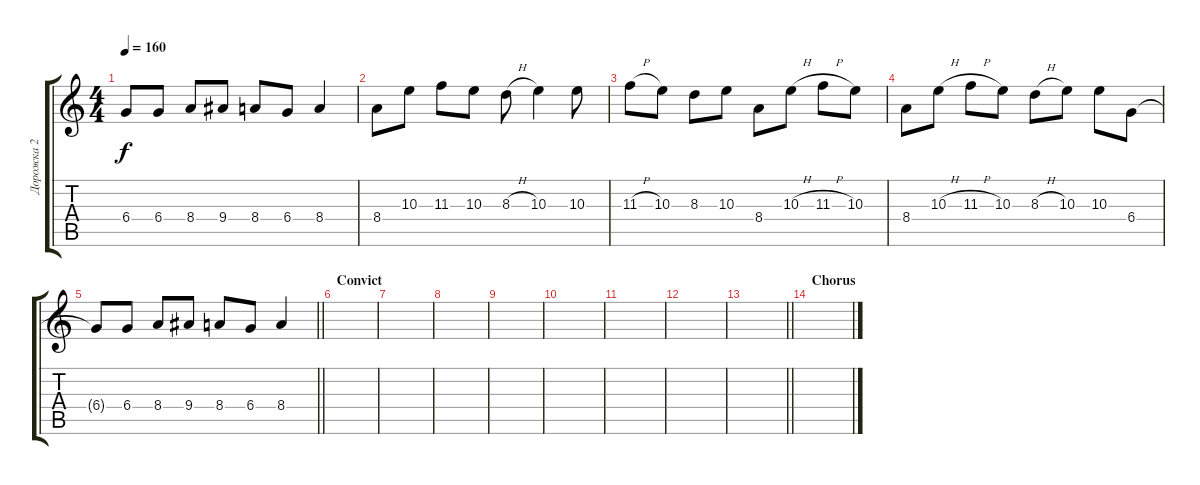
\track ("Дорожка 2" "Дорожка 2") {instrument overdrivenguitar}
\staff {score tabs}
\tuning (Eb4 Bb3 Gb3 Db3 Ab2 Eb2) {hide}
\ts (4 4)
\tempo 160
\clef g2
\ks c
6.4{t}.8{dy f} 6.4.8 8.4.8 9.4.8 8.4.8 6.4.8 8.4.4 |
8.4.8 10.3.8 11.3.8 10.3.8 8.3{h}.8 10.3.4 10.3.8 |
11.3{h}.8 10.3.8 8.3.8 10.3.8 8.4.8 10.3{h}.8 11.3{h}.8 10.3.8 |
8.4.8 10.3{h}.8 11.3{h}.8 10.3.8 8.3{h}.8 10.3.8 10.3.8 6.4.8 |
\barLineRight lightlight
6.4{t}.8 6.4.8 8.4.8 9.4.8 8.4.8 6.4.8 8.4.4 |
\section ("" "Convict")
|
|
|
|
|
|
|
\barLineRight lightlight
|
\section ("" "Chorus")
